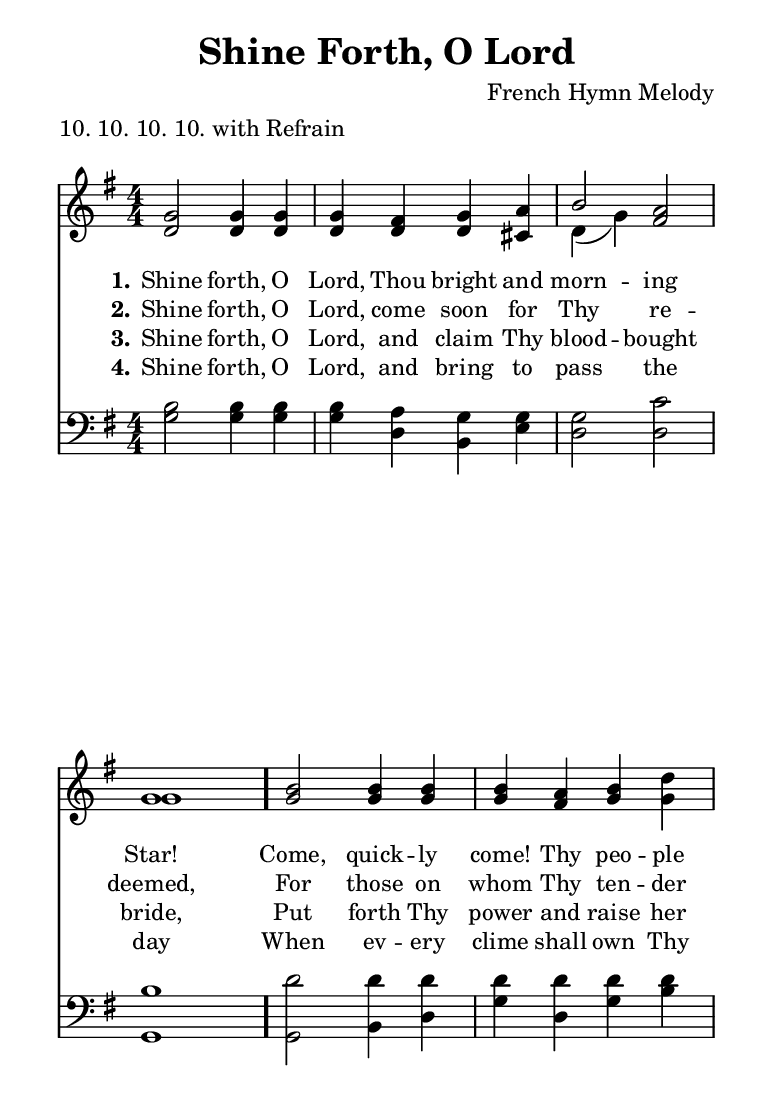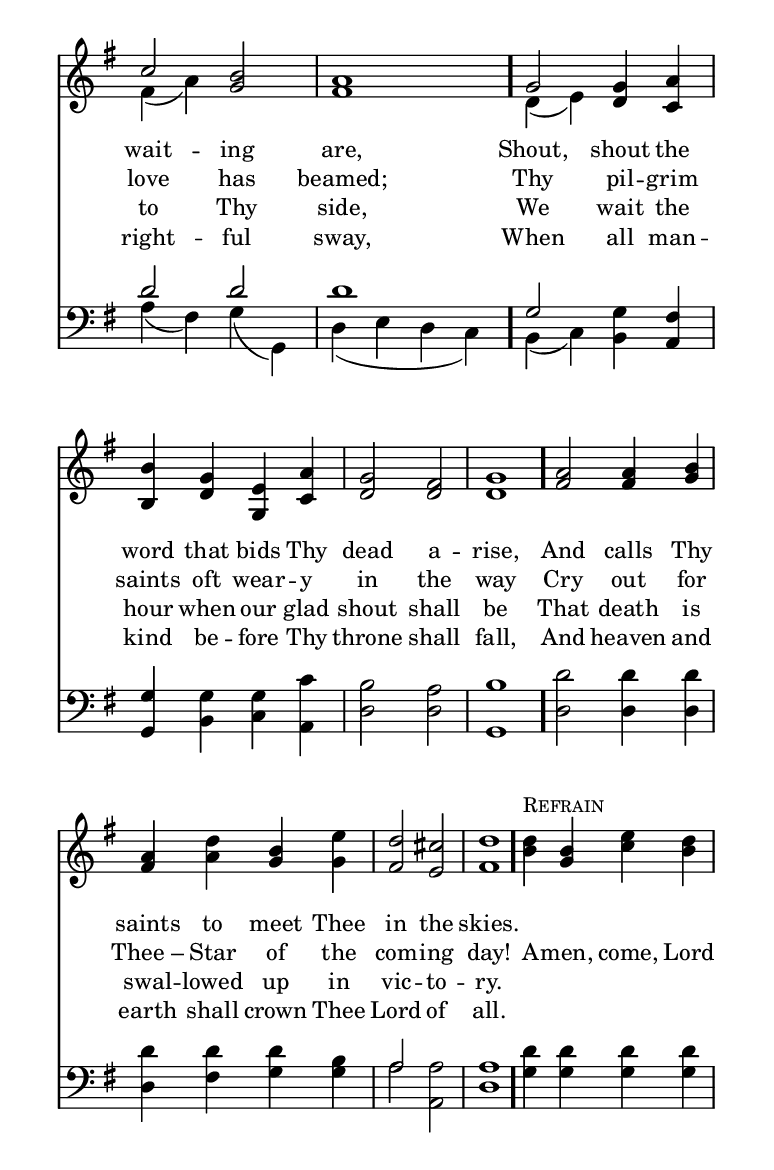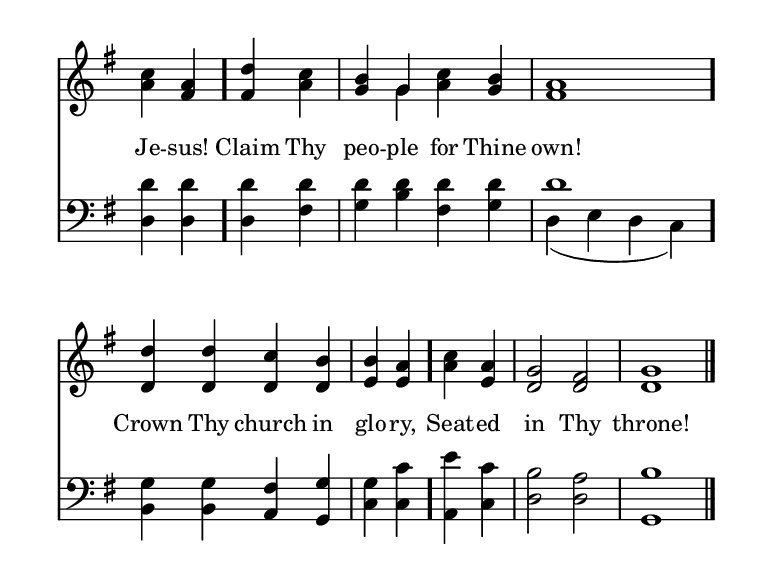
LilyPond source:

\include "common/global.ily"
\paper {
  \include "common/paper.ily"
}

\header{
  hymnnumber = "203"
  title = "Shine Forth, O Lord"
  tunename = "Viens, Seigneur"
  meter = "10. 10. 10. 10. with Refrain"
  poet = ""
  composer = "French Hymn Melody"
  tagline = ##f
}

global = {
  \include "common/overrides.ily"
  \override Staff.TimeSignature.style = #'numbered
  \time 4/4
  \override Score.MetronomeMark.transparent = ##t % hide all fermata changes too
  \tempo 4=120
  \key g \major
  \autoBeamOff
}

notesSoprano = {
\global
\relative c'' {

  g2 g4 g | g fis g a | b2 a | g1 |
  b2 b4 b | b a b d | c2 b | a1 |
  g2 g4 a | b g e a | g2 fis | g1 |
  a2 a4 b | a d b e | d2 cis | d1 |

  << s^\markup { \small \caps "Refrain" }
  { d4 b e d | c a d c | b g c b | a1 } >>
  d4 d c b | b a c a | g2 fis | g1 |

  \bar "|."

}
}

notesAlto = {
\global
\relative e' {

  d2 d4 d | d d d cis | d( g) fis2 | g1 |
  g2 g4 g | g fis g g | fis( a) g2 | fis1 |
  d4( e) d c | b d g, c | d2 d | d1 |
  fis2 fis4 g | fis4 a g g | fis2 e | fis1 |

  b4 g c b | a fis fis a | g g a g | fis1 |
  d4 d d d | e e a e | d2 d | d1 |

}
}

notesTenor = {
\global
\relative a {

  b2 b4 b | b a g g | g2 c | b1 |
  d2 d4 d | d d d d | d2 d | d1 |
  g,2 g4 fis | g g g c | b2 a | b1 |
  d2 d4 d | d d d b | a2 a | a1 |

  d4 d d d | d d d d | d d d d | d1 |
  g,4 g fis g | g c e c | b2 a | b1 |

}
}

notesBass = {
\global
\relative f {

  g2 g4 g | g d b e | d2 d | g,1 |
  g2 b4 d | g d g b | a( fis) g( g,) | d'4( e d c)
  b4( c) b a | g b c a | d2 d | g,1 |
  d'2 d4 d | d fis g g | a2 a, | d1 |

  g4 g g g | d d d fis | g b fis g | d( e d c)
  b4 b a g | c c a c | d2 d | g,1 |

}
}

Refrain = \lyricmode {

{ \eogbreak }

A -- men, come, Lord Je -- sus! \bar "."
Claim Thy peo -- ple for Thine own! \bar "."
Crown Thy church in glo -- ry, \bar "."
Seat -- ed in Thy throne! \bar "."

}

wordsA = \lyricmode {
\set stanza = "1."

Shine forth, O Lord, Thou bright and morn -- ing Star! \bar "."
Come, quick -- ly come! Thy peo -- ple wait -- ing are, \bar "."
Shout, shout the word that bids Thy dead a -- rise, \bar "."
And calls Thy saints to meet Thee in the skies. \bar "."

}

wordsB = \lyricmode {
\set stanza = "2."

Shine forth, O Lord, come soon for Thy re -- deemed,
For those on whom Thy ten -- der love has beamed;
Thy pil -- grim saints oft wear -- y in the way
Cry out for Thee_– Star of the com -- ing day!

\Refrain

}

wordsC = \lyricmode {
\set stanza = "3."

Shine forth, O Lord, and claim Thy blood -- bought bride,
Put forth Thy power and raise her to Thy side,
We wait the hour when our glad shout shall be
That death is swal -- lowed up in vic -- to -- ry.

}

wordsD = \lyricmode {
\set stanza = "4."

Shine forth, O Lord, and bring to pass the day
When ev -- ery clime shall own Thy right -- ful sway,
When all man -- kind be -- fore Thy throne shall fall,
And heaven and earth shall crown Thee Lord of all.

}

\score {
  \context ChoirStaff <<
    \context Staff = upper <<
      \set Staff.autoBeaming = ##f
      \set ChoirStaff.systemStartDelimiter = #'SystemStartBar
      \set ChoirStaff.printPartCombineTexts = ##f
      \partcombine #'(2 . 11) \notesSoprano \notesAlto
      \context NullVoice = sopranos { \voiceOne << \notesSoprano >> }
      \context Lyrics = one   \lyricsto sopranos \wordsA
      \context Lyrics = two   \lyricsto sopranos \wordsB
      \context Lyrics = three \lyricsto sopranos \wordsC
      \context Lyrics = four  \lyricsto sopranos \wordsD
    >>
    \context Staff = men <<
      \set Staff.autoBeaming = ##f
      \clef bass
      \set ChoirStaff.printPartCombineTexts = ##f
      \partcombine #'(2 . 11) \notesTenor \notesBass
    >>
  >>
  \layout {
    \include "common/layout.ily"
  }
  \midi{
    \include "common/midi.ily"
  }
}

\version "2.19.49"  % necessary for upgrading to future LilyPond versions.

% vi:set et ts=2 sw=2 ai nocindent syntax=lilypond:
